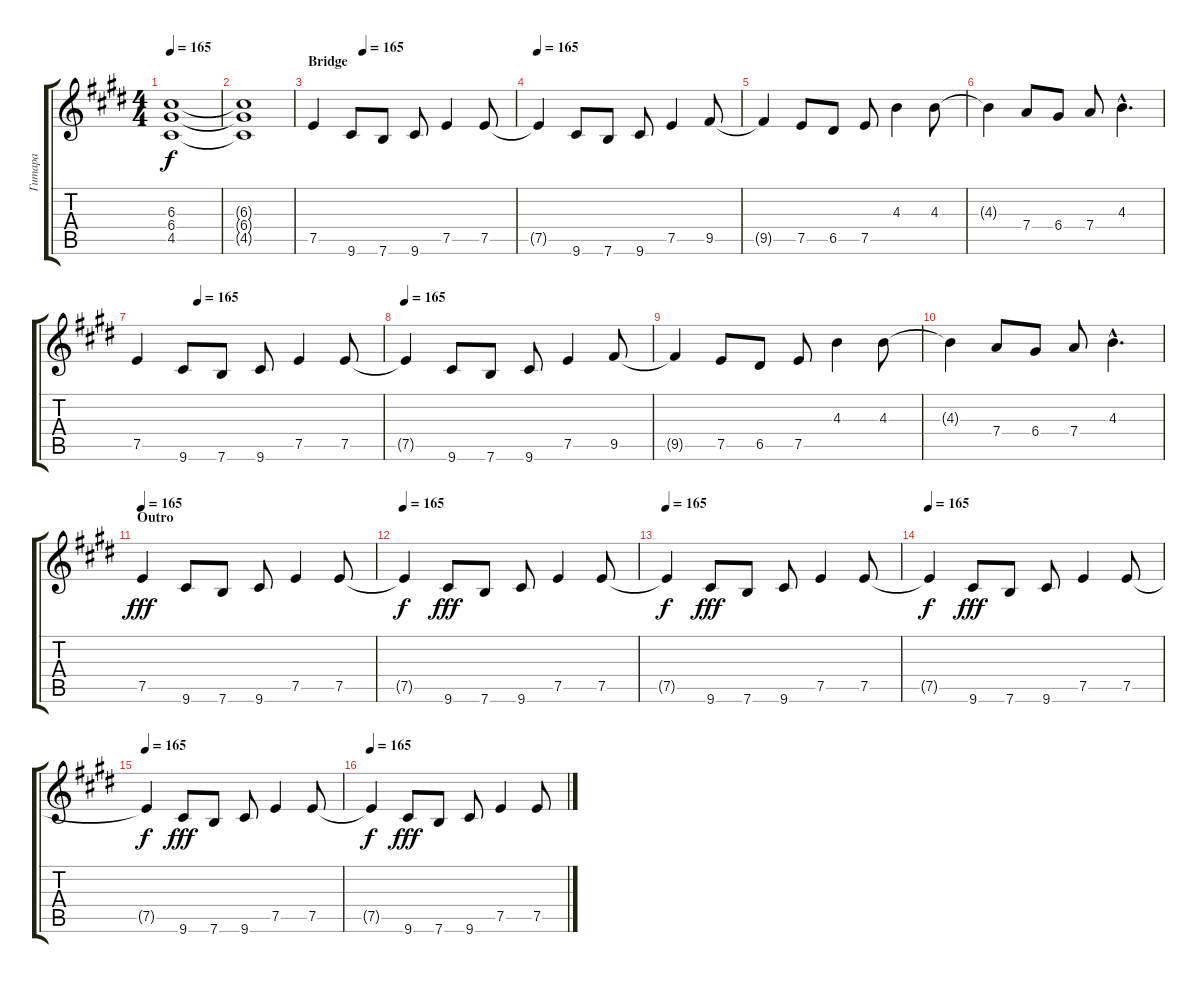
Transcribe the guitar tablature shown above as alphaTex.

\track ("Гитара" "Гитара") {instrument overdrivenguitar}
\staff {score tabs}
\tuning (E4 B3 G3 D3 A2 E2) {hide}
\ts (4 4)
\tempo 165
\clef g2
\ks e
(6.3{t} 6.4{t} 4.5{t}).1{dy f} |
(6.3{t} 6.4{t} 4.5{t}).1 |
\section ("" "Bridge")
\tempo (165 0.25)
7.5.4 9.6.8 7.6.8 9.6.8 7.5.4 7.5.8 |
\tempo 165
7.5{t}.4 9.6.8 7.6.8 9.6.8 7.5.4 9.5.8 |
9.5{t}.4 7.5.8 6.5.8 7.5.8 4.3.4 4.3.8 |
4.3{t}.4 7.4.8 6.4.8 7.4.8 4.3{hac}.4{d} |
\tempo (165 0.25)
7.5.4 9.6.8 7.6.8 9.6.8 7.5.4 7.5.8 |
\tempo 165
7.5{t}.4 9.6.8 7.6.8 9.6.8 7.5.4 9.5.8 |
9.5{t}.4 7.5.8 6.5.8 7.5.8 4.3.4 4.3.8 |
4.3{t}.4 7.4.8 6.4.8 7.4.8 4.3{hac}.4{d} |
\section ("" "Outro")
\tempo 165
7.5.4{dy fff} 9.6.8 7.6.8 9.6.8 7.5.4 7.5.8 |
\tempo 165
7.5{t}.4{dy f} 9.6.8{dy fff} 7.6.8 9.6.8 7.5.4 7.5.8 |
\tempo 165
7.5{t}.4{dy f} 9.6.8{dy fff} 7.6.8 9.6.8 7.5.4 7.5.8 |
\tempo 165
7.5{t}.4{dy f} 9.6.8{dy fff} 7.6.8 9.6.8 7.5.4 7.5.8 |
\tempo 165
7.5{t}.4{dy f} 9.6.8{dy fff} 7.6.8 9.6.8 7.5.4 7.5.8 |
\tempo 165
7.5{t}.4{dy f} 9.6.8{dy fff} 7.6.8 9.6.8 7.5.4 7.5.8
